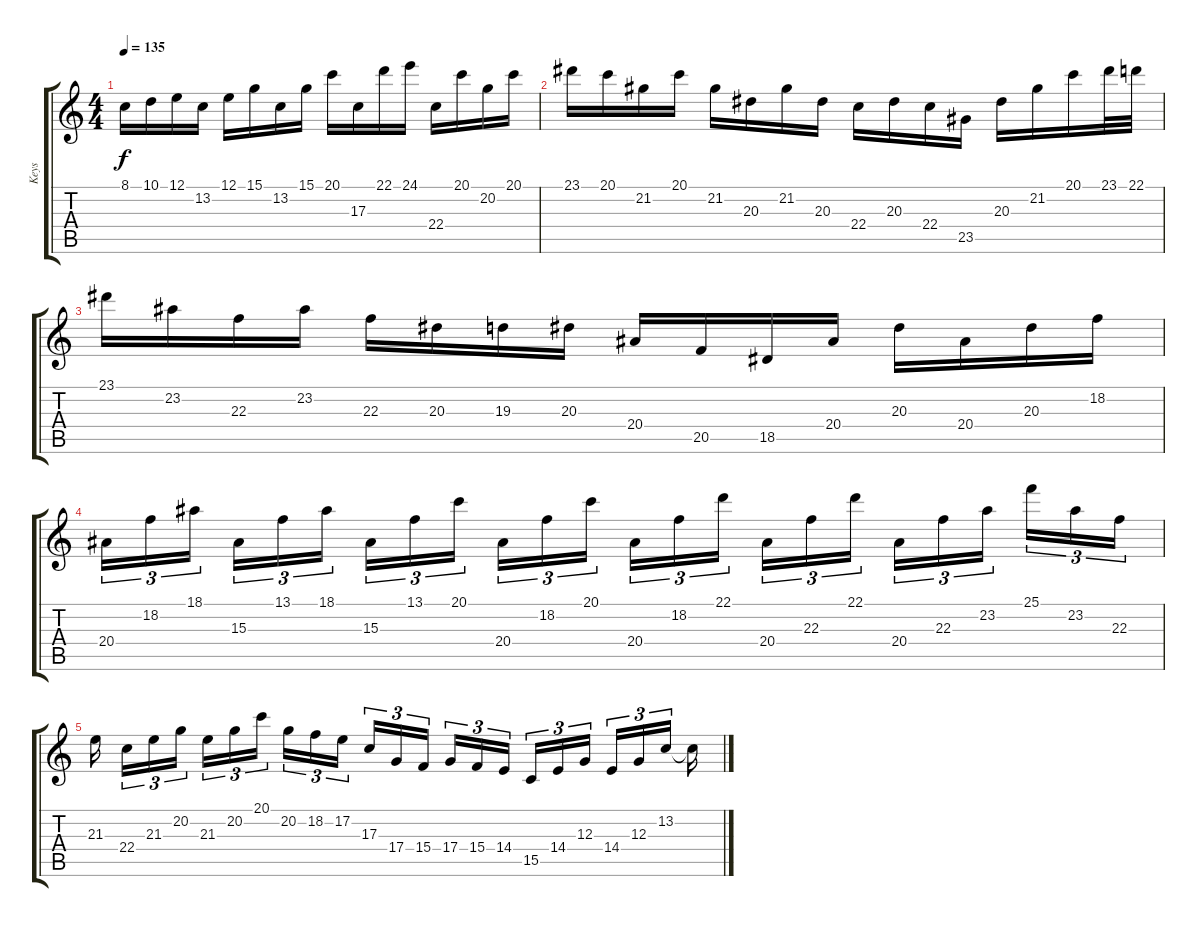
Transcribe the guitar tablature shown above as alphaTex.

\track ("Keys" "Keys") {instrument vibraphone}
\staff {score tabs}
\tuning (E4 B3 G3 D3 A2 E2) {hide}
\ts (4 4)
\tempo 135
\clef g2
\ks c
8.1.16{dy f} 10.1.16 12.1.16 13.2.16 12.1.16 15.1.16 13.2.16 15.1.16 20.1.16 17.3.16 22.1.16 24.1.16 22.4.16 20.1.16 20.2.16 20.1.16 |
23.1.16 20.1.16 21.2.16 20.1.16 21.2.16 20.3.16 21.2.16 20.3.16 22.4.16 20.3.16 22.4.16 23.5.16 20.3.16 21.2.16 20.1.16 23.1.32 22.1.32 |
23.1.16 23.2.16 22.3.16 23.2.16 22.3.16 20.3.16 19.3.16 20.3.16 20.4.16 20.5.16 18.5.16 20.4.16 20.3.16 20.4.16 20.3.16 18.2.16 |
20.4.16{tu (3 2)} 18.2.16{tu (3 2)} 18.1.16{tu (3 2) beam splitsecondary} 15.3.16{tu (3 2)} 13.1.16{tu (3 2)} 18.1.16{tu (3 2)} 15.3.16{tu (3 2)} 13.1.16{tu (3 2)} 20.1.16{tu (3 2) beam splitsecondary} 20.4.16{tu (3 2)} 18.2.16{tu (3 2)} 20.1.16{tu (3 2)} 20.4.16{tu (3 2)} 18.2.16{tu (3 2)} 22.1.16{tu (3 2) beam splitsecondary} 20.4.16{tu (3 2)} 22.3.16{tu (3 2)} 22.1.16{tu (3 2)} 20.4.16{tu (3 2)} 22.3.16{tu (3 2)} 23.2.16{tu (3 2) beam splitsecondary} 25.1.16{tu (3 2)} 23.2.16{tu (3 2)} 22.3.16{tu (3 2)} |
21.3.16{beam splitsecondary} 22.4.16{tu (3 2)} 21.3.16{tu (3 2)} 20.2.16{tu (3 2) beam splitsecondary} 21.3.16{tu (3 2)} 20.2.16{tu (3 2)} 20.1.16{tu (3 2) beam splitsecondary} 20.2.16{tu (3 2)} 18.2.16{tu (3 2)} 17.2.16{tu (3 2) beam splitsecondary} 17.3.16{tu (3 2)} 17.4.16{tu (3 2)} 15.4.16{tu (3 2) beam splitsecondary} 17.4.16{tu (3 2)} 15.4.16{tu (3 2)} 14.4.16{tu (3 2) beam splitsecondary} 15.5.16{tu (3 2)} 14.4.16{tu (3 2)} 12.3.16{tu (3 2) beam splitsecondary} 14.4.16{tu (3 2)} 12.3.16{tu (3 2)} 13.2.16{tu (3 2) beam splitsecondary} 13.2{t}.16
